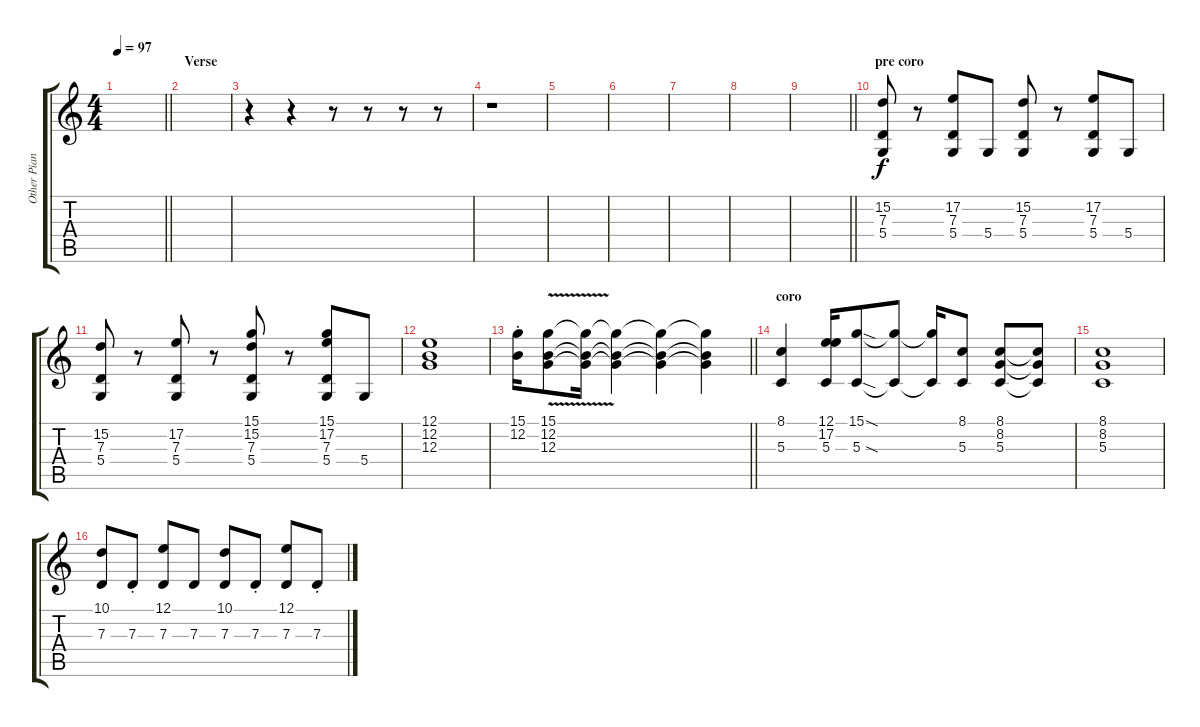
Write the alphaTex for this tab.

\track ("Other Piano" "Other Pian") {instrument electricpiano1}
\staff {score tabs}
\tuning (E4 B3 G3 D3 A2 E2) {hide}
\ts (4 4)
\tempo 97
\clef g2
\barLineRight lightlight
\ks c
|
\section ("" "Verse")
|
r.4{volume 11 instrument acousticgrandpiano} r.4 r.8 r.8 r.8 r.8 |
r.1 |
|
|
|
|
\barLineRight lightlight
|
\section ("" "pre coro")
(15.2 7.3 5.4).8 r.8 (17.2 7.3 5.4).8 5.4.8 (15.2 7.3 5.4).8 r.8 (17.2 7.3 5.4).8 5.4.8 |
(15.2 7.3 5.4).8 r.8 (17.2 7.3 5.4).8 r.8 (15.1 15.2 7.3 5.4).8 r.8 (15.1 17.2 7.3 5.4).8 5.4.8 |
(12.1 12.2 12.3).1{volume 10} |
\barLineRight lightlight
(15.1{st} 12.2).16 (15.1{v} 12.2 12.3).8 (15.1{t} 12.2{t} 12.3{t}).16 (15.1{t} 12.2{t} 12.3{t}).4 (15.1{t} 12.2{t} 12.3{t}).4 (15.1{t} 12.2{t} 12.3{t}).4 |
\section ("" "coro")
(8.1 5.3).4 (12.1 17.2 5.3).16 (15.1{sod} 5.3{sod}).8 (15.1{t} 5.3{t}).8 (15.1{t} 5.3{t}).16 (8.1 5.3).8 (8.1 8.2 5.3).8 (8.1{t} 8.2{t} 5.3{t}).8 |
(8.1 8.2 5.3).1 |
(10.1 7.3).8 7.3{st}.8 (12.1 7.3).8 7.3.8 (10.1 7.3).8 7.3{st}.8 (12.1 7.3).8 7.3{st}.8
